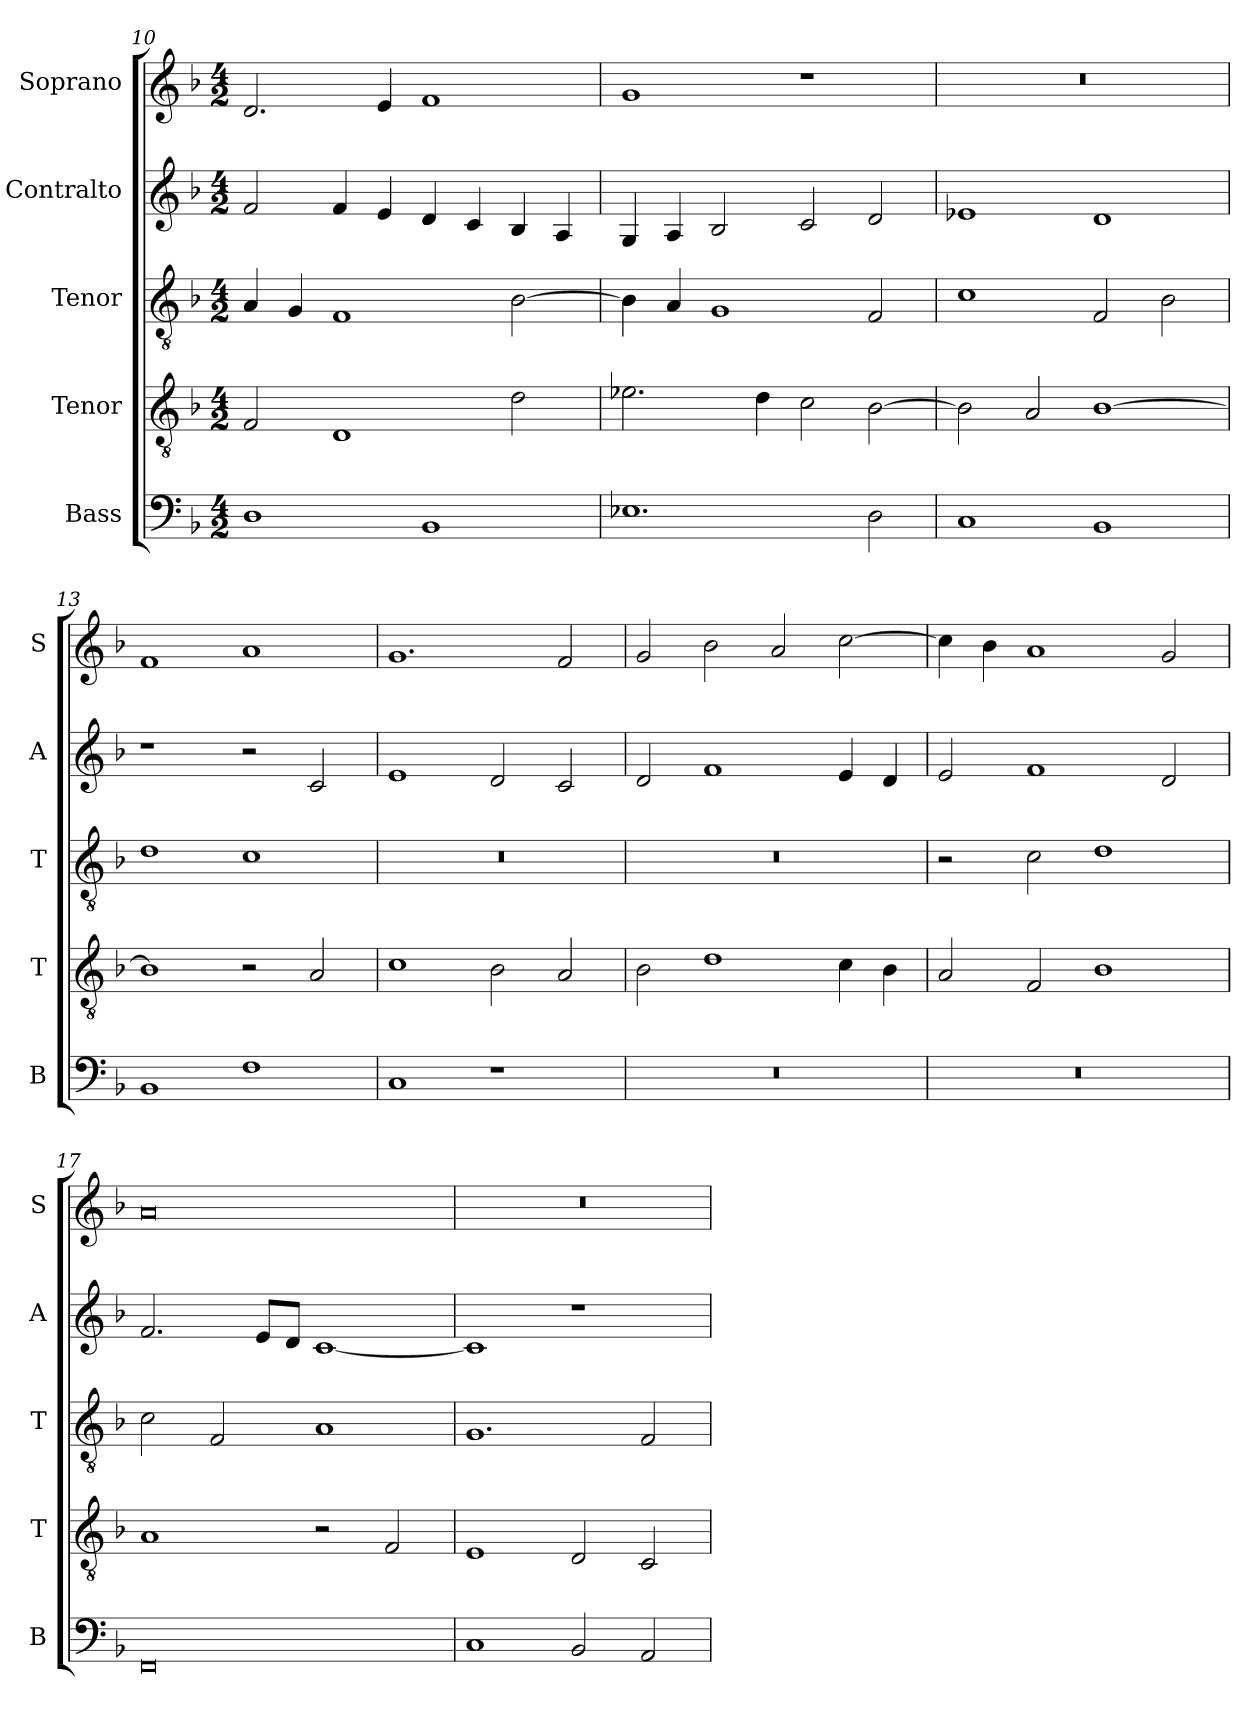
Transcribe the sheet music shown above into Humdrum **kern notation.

**kern	**kern	**kern	**kern	**kern
*part5	*part4	*part3	*part2	*part1
*staff5	*staff4	*staff3	*staff2	*staff1
*I"Bass	*I"Tenor	*I"Tenor	*I"Contralto	*I"Soprano
*I'B	*I'T	*I'T	*I'A	*I'S
*clefF4	*clefGv2	*clefGv2	*clefG2	*clefG2
*k[b-]	*k[b-]	*k[b-]	*k[b-]	*k[b-]
*F:ion	*F:ion	*F:ion	*F:ion	*F:ion
*M4/2	*M4/2	*M4/2	*M4/2	*M4/2
=10	=10	=10	=10	=10
1D	2F	4A	2f	2.d
.	.	4G	.	.
.	1D	1F	4f	.
.	.	.	4e	4e
1BB-	.	.	4d	1f
.	.	.	4c	.
.	2d	[2B-	4B-	.
.	.	.	4A	.
=11	=11	=11	=11	=11
1.E-X	2.e-X	4B-]	4G	1g
.	.	4A	4A	.
.	.	1G	2B-	.
.	4d	.	.	.
.	2c	.	2c	1r
2D	[2B-	2F	2d	.
=12	=12	=12	=12	=12
1C	2B-]	1c	1e-X	0r
.	2A	.	.	.
1BB-	[1B-	2F	1d	.
.	.	2B-	.	.
=13	=13	=13	=13	=13
1BB-	1B-]	1d	1r	1f
1F	2r	1c	2r	1a
.	2A	.	2c	.
=14	=14	=14	=14	=14
1C	1c	0r	1e	1.g
1r	2B-	.	2d	.
.	2A	.	2c	2f
=15	=15	=15	=15	=15
0r	2B-	0r	2d	2g
.	1d	.	1f	2b-
.	.	.	.	2a
.	4c	.	4e	[2cc
.	4B-	.	4d	.
=16	=16	=16	=16	=16
0r	2A	2r	2e	4cc]
.	.	.	.	4b-
.	2F	2c	1f	1a
.	1B-	1d	.	.
.	.	.	2d	2g
=17	=17	=17	=17	=17
0FF	1A	2c	2.f	0a
.	.	2F	.	.
.	.	.	8e/L	.
.	.	.	8d/J	.
.	2r	1A	[1c	.
.	2F	.	.	.
=18	=18	=18	=18	=18
1C	1E	1.G	1c]	0r
2BB-	2D	.	1r	.
2AA	2C	2F	.	.
=	=	=	=	=
*-	*-	*-	*-	*-
